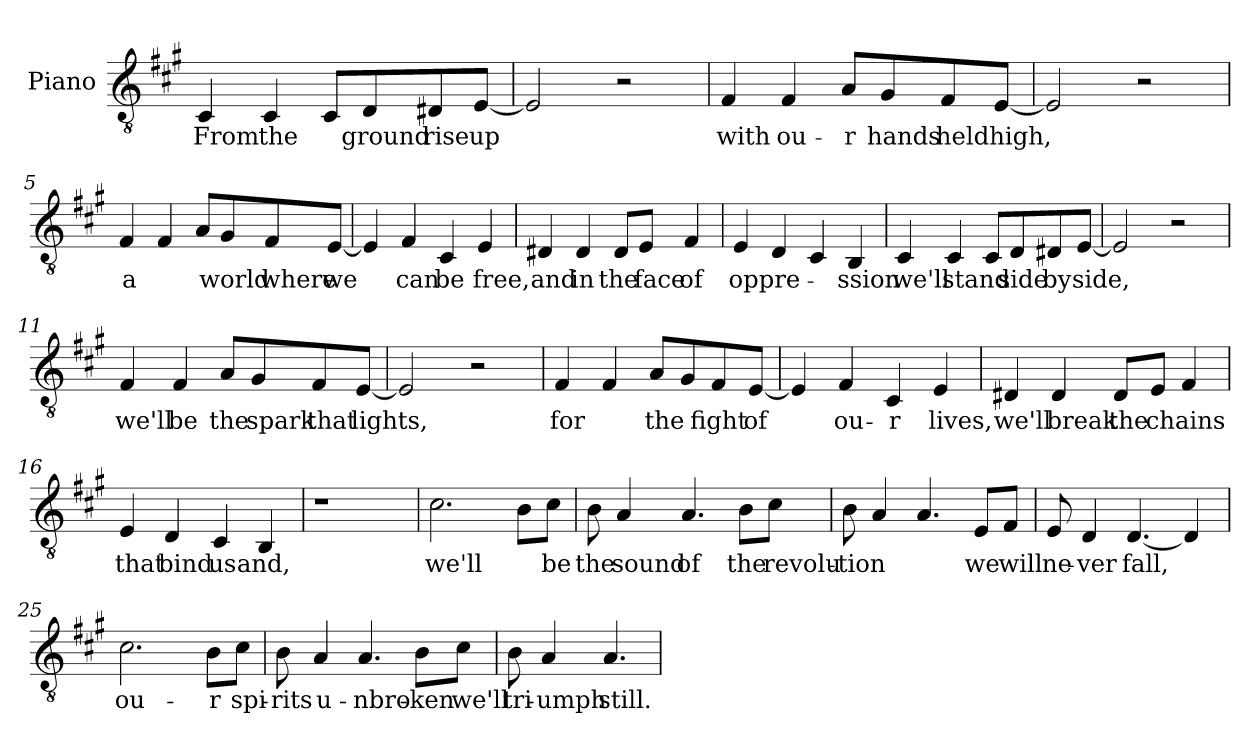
**kern	**text
*part1	*part1
*staff1	*staff1
*I"Piano	*
*I'Pno	*
*clefGv2	*
*k[f#c#g#]	*
=1	=1
!	!LO:LY:b
4C#/	From
!	!LO:LY:b
4C#/	the
8C#/L	.
!	!LO:LY:b
8D/	ground
!	!LO:LY:b
8D#X/	rise
!	!LO:LY:b
[8E/J	up
=2	=2
2E/]	.
2r	.
=3	=3
!	!LO:LY:b
4F#/	with
!	!LO:LY:b
4F#/	ou-
!	!LO:LY:b
8A/L	-r
!	!LO:LY:b
8G#/	hands
!	!LO:LY:b
8F#/	held
!	!LO:LY:b
[8E/J	high,
=4	=4
2E/]	.
2r	.
!!LO:LB:g=z
=5	=5
!	!LO:LY:b
4F#/	a
4F#/	.
8A/L	.
!	!LO:LY:b
8G#/	world
!	!LO:LY:b
8F#/	where
!	!LO:LY:b
[8E/J	we
=6	=6
4E/]	.
!	!LO:LY:b
4F#/	can
!	!LO:LY:b
4C#/	be
!	!LO:LY:b
4E/	free,
=7	=7
!	!LO:LY:b
4D#X/	and
!	!LO:LY:b
4D#/	in
!	!LO:LY:b
8D#/L	the
!	!LO:LY:b
8E/J	face
!	!LO:LY:b
4F#/	of
=8	=8
!	!LO:LY:b
4E/	oppre-
4D/	.
4C#/	.
!	!LO:LY:b
4BB/	-ssion
!!LO:LB:g=z
=9	=9
!	!LO:LY:b
4C#/	we'll
!	!LO:LY:b
4C#/	stand
8C#/L	.
!	!LO:LY:b
8D/	side
!	!LO:LY:b
8D#X/	by
!	!LO:LY:b
[8E/J	side,
=10	=10
2E/]	.
2r	.
=11	=11
!	!LO:LY:b
4F#/	we'll
!	!LO:LY:b
4F#/	be
!	!LO:LY:b
8A/L	the
!	!LO:LY:b
8G#/	spark
!	!LO:LY:b
8F#/	that
!	!LO:LY:b
[8E/J	lights,
=12	=12
2E/]	.
2r	.
=13	=13
!	!LO:LY:b
4F#/	for
4F#/	.
!	!LO:LY:b
8A/L	the
8G#/	.
!	!LO:LY:b
8F#/	fight
!	!LO:LY:b
[8E/J	of
!!LO:LB:g=z
=14	=14
4E/]	.
!	!LO:LY:b
4F#/	ou-
!	!LO:LY:b
4C#/	-r
!	!LO:LY:b
4E/	lives,
=15	=15
!	!LO:LY:b
4D#X/	we'll
!	!LO:LY:b
4D#/	break
!	!LO:LY:b
8D#/L	the
!	!LO:LY:b
8E/J	chains
4F#/	.
=16	=16
!	!LO:LY:b
4E/	that
!	!LO:LY:b
4D/	bind
!	!LO:LY:b
4C#/	us
!	!LO:LY:b
4BB/	and,
=17	=17
1r	.
=18	=18
1r	.
=19	=19
1r	.
=20	=20
1r	.
!!LO:LB:g=z
=21	=21
!	!LO:LY:b
2.c#\	we'll
8B\L	.
!	!LO:LY:b
8c#\J	be
=22	=22
!	!LO:LY:b
8B\	the
!	!LO:LY:b
4A/	sound
!	!LO:LY:b
4.A/	of
!	!LO:LY:b
8B\L	the
!	!LO:LY:b
8c#\J	revolu-
=23	=23
!	!LO:LY:b
8B\	-tion
4A/	.
4.A/	.
!	!LO:LY:b
8E/L	we
!	!LO:LY:b
8F#/J	will
=24	=24
!	!LO:LY:b
8E/	ne-
!	!LO:LY:b
4D/	-ver
!	!LO:LY:b
[4.D/	fall,
4D/]	.
=25	=25
!	!LO:LY:b
2.c#\	ou-
!	!LO:LY:b
8B\L	-r
!	!LO:LY:b
8c#\J	spi-
!!LO:LB:g=z
=26	=26
!	!LO:LY:b
8B\	-rits
!	!LO:LY:b
4A/	u-
!	!LO:LY:b
4.A/	nbro-
!	!LO:LY:b
8B\L	-ken
!	!LO:LY:b
8c#\J	we'll
=27	=27
!	!LO:LY:b
8B\	tri-
!	!LO:LY:b
4A/	-umph
!	!LO:LY:b
4.A/	still.
=	=
*-	*-
